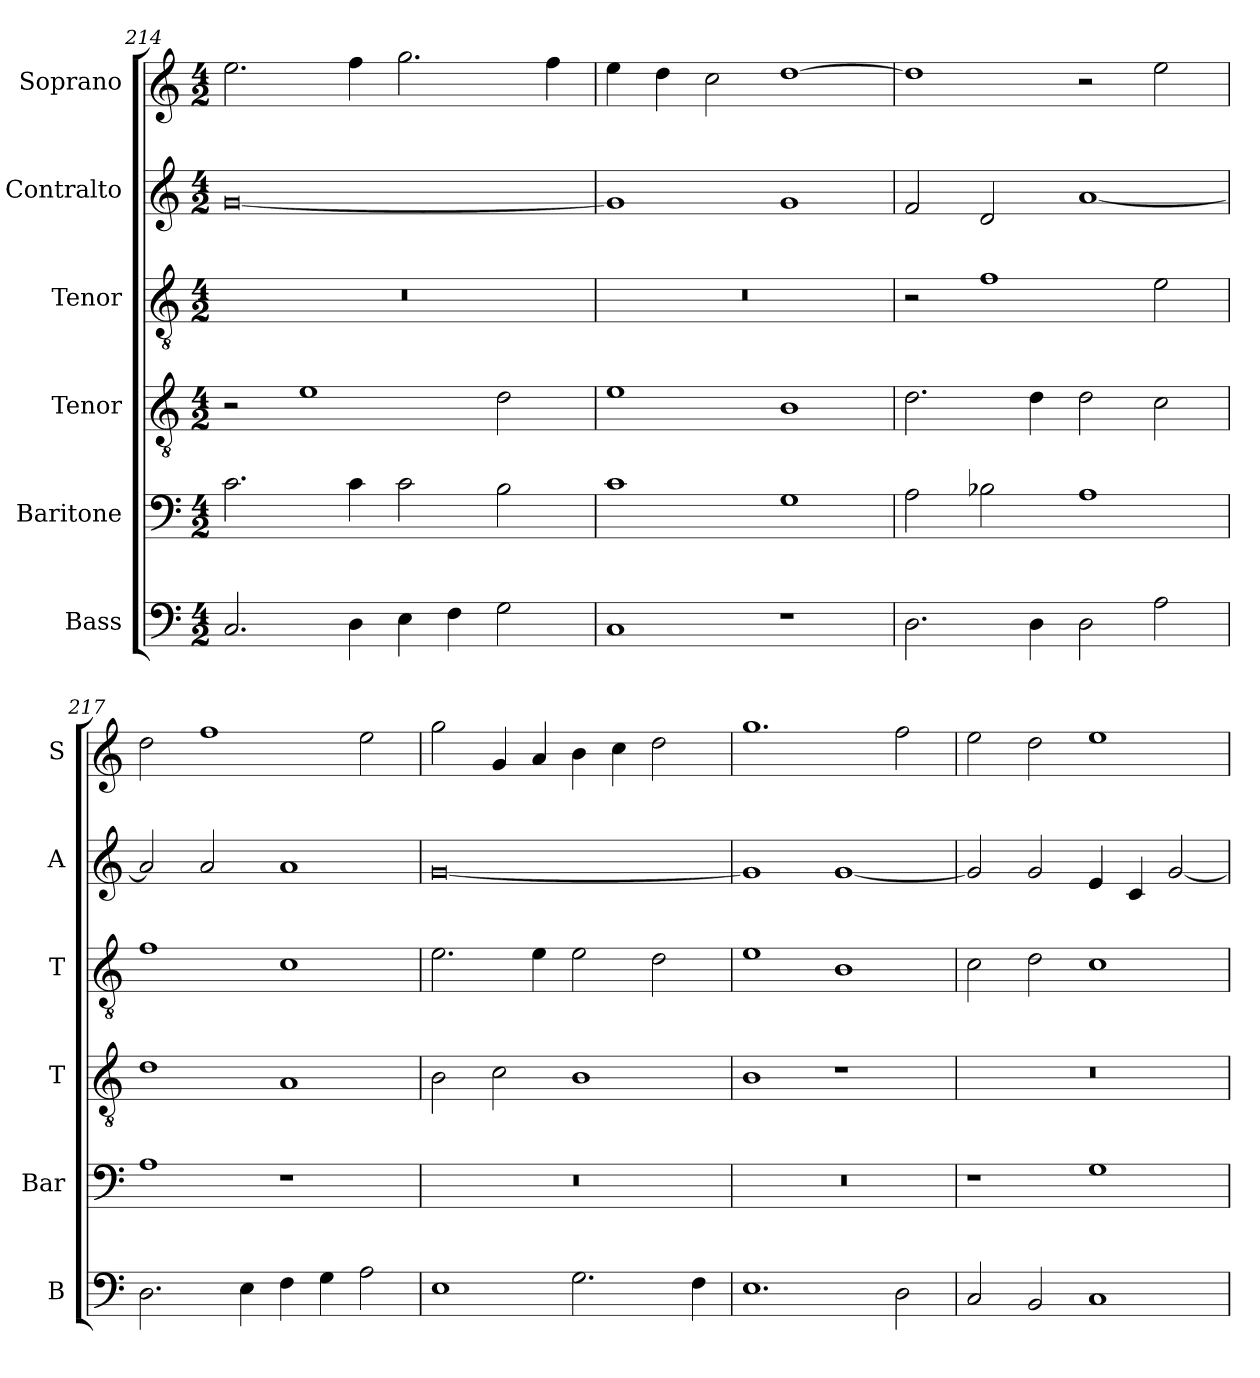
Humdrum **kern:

**kern	**kern	**kern	**kern	**kern	**kern
*part6	*part5	*part4	*part3	*part2	*part1
*staff6	*staff5	*staff4	*staff3	*staff2	*staff1
*I"Bass	*I"Baritone	*I"Tenor	*I"Tenor	*I"Contralto	*I"Soprano
*I'B	*I'Bar	*I'T	*I'T	*I'A	*I'S
*clefF4	*clefF4	*clefGv2	*clefGv2	*clefG2	*clefG2
*k[]	*k[]	*k[]	*k[]	*k[]	*k[]
*G:mix	*G:mix	*G:mix	*G:mix	*G:mix	*G:mix
*M4/2	*M4/2	*M4/2	*M4/2	*M4/2	*M4/2
=214	=214	=214	=214	=214	=214
2.C	2.c	2r	0r	[0g	2.ee
.	.	1e	.	.	.
4D	4c	.	.	.	4ff
4E	2c	.	.	.	2.gg
4F	.	.	.	.	.
2G	2B	2d	.	.	.
.	.	.	.	.	4ff
=215	=215	=215	=215	=215	=215
1C	1c	1e	0r	1g]	4ee
.	.	.	.	.	4dd
.	.	.	.	.	2cc
1r	1G	1B	.	1g	[1dd
=216	=216	=216	=216	=216	=216
2.D	2A	2.d	2r	2f	1dd]
.	2B-X	.	1f	2d	.
4D	.	4d	.	.	.
2D	1A	2d	.	[1a	2r
2A	.	2c	2e	.	2ee
=217	=217	=217	=217	=217	=217
2.D	1A	1d	1f	2a]	2dd
.	.	.	.	2a	1ff
4E	.	.	.	.	.
4F	1r	1A	1c	1a	.
4G	.	.	.	.	.
2A	.	.	.	.	2ee
=218	=218	=218	=218	=218	=218
1E	0r	2B	2.e	[0g	2gg
.	.	2c	.	.	4g
.	.	.	4e	.	4a
2.G	.	1B	2e	.	4b
.	.	.	.	.	4cc
.	.	.	2d	.	2dd
4F	.	.	.	.	.
=219	=219	=219	=219	=219	=219
1.E	0r	1B	1e	1g]	1.gg
.	.	1r	1B	[1g	.
2D	.	.	.	.	2ff
=220	=220	=220	=220	=220	=220
2C	1r	0r	2c	2g]	2ee
2BB	.	.	2d	2g	2dd
1C	1G	.	1c	4e	1ee
.	.	.	.	4c	.
.	.	.	.	[2g	.
=	=	=	=	=	=
*-	*-	*-	*-	*-	*-
